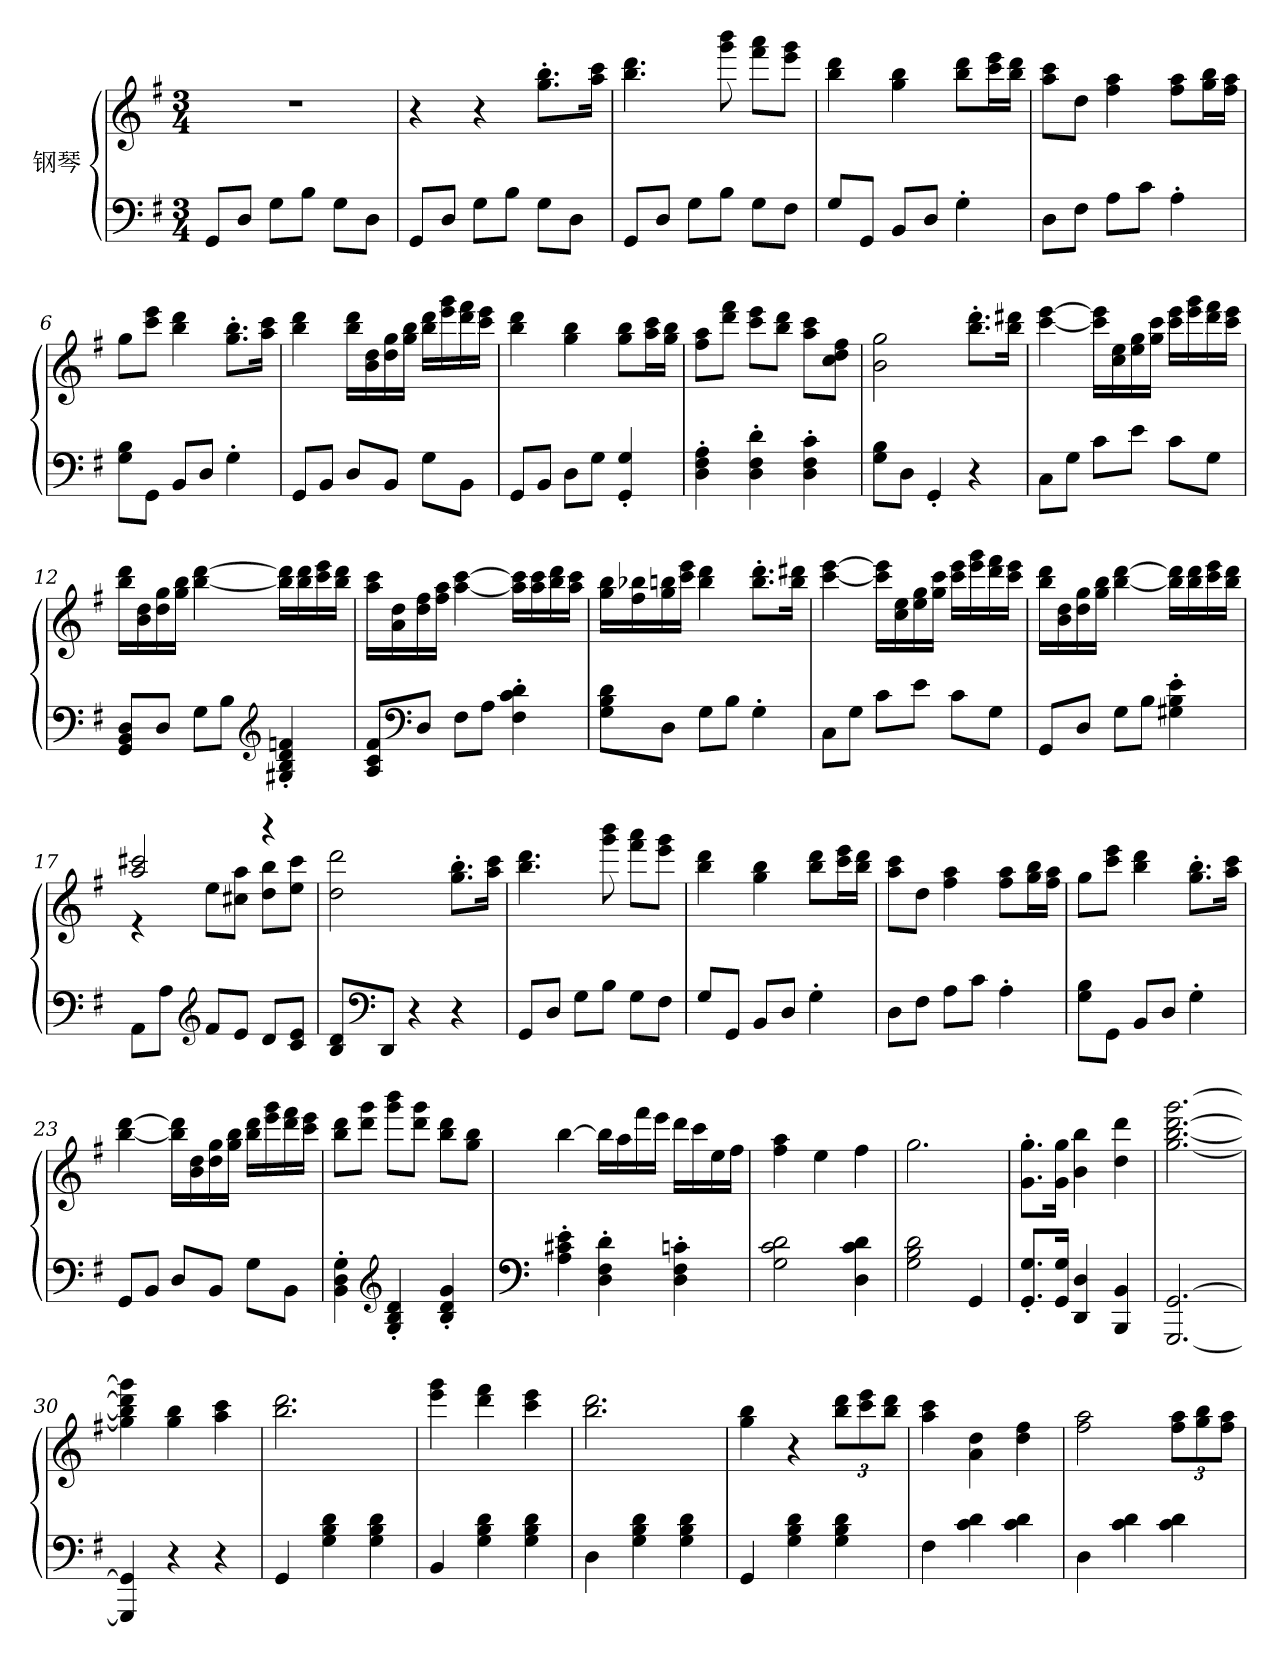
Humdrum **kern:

**kern	**kern
*part2	*part1
*staff2	*staff1
*I"钢琴	*I"钢琴
*clefF4	*clefG2
*k[f#]	*k[f#]
*M3/4	*M3/4
*MM120	*MM120
=1	=1
8GG/L	2.r
8D/J	.
8G\L	.
8B\J	.
8G\L	.
8D\J	.
=2	=2
8GG/L	4r
8D/J	.
8G\L	4r
8B\J	.
8G\L	8.gg\' 8.bb\'L
8D\J	.
.	16aa\ 16ccc\Jk
=3	=3
8GG/L	4.bb\ 4.ddd\
8D/J	.
8G\L	.
8B\J	8ggg\ 8bbb\
8G\L	8fff#\ 8aaa\L
8F#\J	8eee\ 8ggg\J
=4	=4
8G/L	4bb\ 4ddd\
8GG/J	.
8BB/L	4gg\ 4bb\
8D/J	.
4G'\	8bb\ 8ddd\L
.	16ccc\ 16eee\L
.	16bb\ 16ddd\JJ
=5	=5
8D\L	8aa\ 8ccc\L
8F#\J	8dd\J
8A\L	4ff#\ 4aa\
8c\J	.
4A'\	8ff#\ 8aa\L
.	16gg\ 16bb\L
.	16ff#\ 16aa\JJ
!!LO:LB:g=z
=6	=6
8G\ 8B\L	8gg\L
8GG\J	8ccc\ 8eee\J
8BB/L	4bb\ 4ddd\
8D/J	.
4G'\	8.gg\' 8.bb\'L
.	16aa\ 16ccc\Jk
=7	=7
8GG/L	4bb\ 4ddd\
8BB/J	.
8D/L	16bb\ 16ddd\LL
.	16b\ 16dd\
8BB/J	16dd\ 16gg\
.	16gg\ 16bb\JJ
8G\L	16bb\ 16ddd\LL
.	16eee\ 16ggg\
8BB\J	16ddd\ 16fff#\
.	16ccc\ 16eee\JJ
=8	=8
8GG/L	4bb\ 4ddd\
8BB/J	.
8D\L	4gg\ 4bb\
8G\J	.
4GG/' 4G/'	8gg\ 8bb\L
.	16aa\ 16ccc\L
.	16gg\ 16bb\JJ
=9	=9
4D\' 4F#\' 4A\'	8ff#\ 8aa\L
.	8ddd\ 8fff#\J
4D\' 4F#\' 4d\'	8ccc\ 8eee\L
.	8bb\ 8ddd\J
4D\' 4F#\' 4c\'	8aa\ 8ccc\L
.	8cc\ 8dd\ 8ff#\J
!!LO:LB:g=z
=10	=10
8G\ 8B\L	2b\ 2gg\
8D\J	.
4GG'/	.
4r	8.bb\' 8.ddd\'L
.	16bb\ 16ddd#X\Jk
=11	=11
8C\L	[4ccc\ [4eee\
8G\J	.
8c\L	16ccc\] 16eee\]LL
.	16cc\ 16ee\
8e\J	16ee\ 16gg\
.	16gg\ 16ccc\JJ
8c\L	16ccc\ 16eee\LL
.	16eee\ 16ggg\
8G\J	16ddd\ 16fff#\
.	16ccc\ 16eee\JJ
=12	=12
8GG/ 8BB/ 8D/L	16bb\ 16ddd\LL
.	16b\ 16dd\
8D/J	16dd\ 16gg\
.	16gg\ 16bb\JJ
8G\L	[4bb\ [4ddd\
8B\J	.
*clefG2	*
4G#X/' 4B/' 4d/' 4fn/'	16bb\] 16ddd\]LL
.	16bb\ 16ddd\
.	16ccc\ 16eee\
.	16bb\ 16ddd\JJ
!!LO:LB:g=z
=13	=13
8A/ 8c/ 8f#/L	16aa\ 16ccc\LL
.	16a\ 16dd\
*clefF4	*
8D/J	16dd\ 16ff#\
.	16ff#\ 16aa\JJ
8F#\L	[4aa\ [4ccc\
8A\J	.
4F#\' 4c\' 4d\'	16aa\] 16ccc\]LL
.	16aa\ 16ccc\
.	16bb\ 16ddd\
.	16aa\ 16ccc\JJ
=14	=14
8G\ 8B\ 8d\L	16gg\ 16bb\LL
.	16ff#\ 16bb-X\
8D\J	16gg\ 16bbn\
.	16ccc\ 16eee\JJ
8G\L	4bb\ 4ddd\
8B\J	.
4G'\	8.bb\' 8.ddd\'L
.	16bb\ 16ddd#X\Jk
=15	=15
8C\L	[4ccc\ [4eee\
8G\J	.
8c\L	16ccc\] 16eee\]LL
.	16cc\ 16ee\
8e\J	16ee\ 16gg\
.	16gg\ 16ccc\JJ
8c\L	16ccc\ 16eee\LL
.	16eee\ 16ggg\
8G\J	16ddd\ 16fff#\
.	16ccc\ 16eee\JJ
!!LO:LB:g=z
=16	=16
8GG/L	16bb\ 16ddd\LL
.	16b\ 16dd\
8D/J	16dd\ 16gg\
.	16gg\ 16bb\JJ
8G\L	[4bb\ [4ddd\
8B\J	.
4G#X\' 4B\' 4e\'	16bb\] 16ddd\]LL
.	16bb\ 16ddd\
.	16ccc\ 16eee\
.	16bb\ 16ddd\JJ
=17	=17
*	*^
8AA\L	2aa/ 2ccc#X/	4r
8A\J	.	.
*clefG2	*	*
8f#/L	.	8ee\L
8e/J	.	8cc#X\ 8aa\J
8d/L	4r	8dd\ 8bb\L
8c/ 8e/J	.	8ee\ 8ccc#\J
*	*v	*v
=18	=18
8B/ 8d/L	2dd\ 2ddd\
*clefF4	*
8DD/J	.
4r	.
4r	8.gg\' 8.bb\'L
.	16aa\ 16ccc\Jk
=19	=19
8GG/L	4.bb\ 4.ddd\
8D/J	.
8G\L	.
8B\J	8ggg\ 8bbb\
8G\L	8fff#\ 8aaa\L
8F#\J	8eee\ 8ggg\J
!!LO:LB:g=z
=20	=20
8G/L	4bb\ 4ddd\
8GG/J	.
8BB/L	4gg\ 4bb\
8D/J	.
4G'\	8bb\ 8ddd\L
.	16ccc\ 16eee\L
.	16bb\ 16ddd\JJ
=21	=21
8D\L	8aa\ 8ccc\L
8F#\J	8dd\J
8A\L	4ff#\ 4aa\
8c\J	.
4A'\	8ff#\ 8aa\L
.	16gg\ 16bb\L
.	16ff#\ 16aa\JJ
=22	=22
8G\ 8B\L	8gg\L
8GG\J	8ccc\ 8eee\J
8BB/L	4bb\ 4ddd\
8D/J	.
4G'\	8.gg\' 8.bb\'L
.	16aa\ 16ccc\Jk
=23	=23
8GG/L	[4bb\ [4ddd\
8BB/J	.
8D/L	16bb\] 16ddd\]LL
.	16b\ 16dd\
8BB/J	16dd\ 16gg\
.	16gg\ 16bb\JJ
8G\L	16bb\ 16ddd\LL
.	16eee\ 16ggg\
8BB\J	16ddd\ 16fff#\
.	16ccc\ 16eee\JJ
!!LO:PB:g=z
=24	=24
4BB\' 4D\' 4G\'	8bb\ 8ddd\L
.	8ddd\ 8ggg\J
*clefG2	*
4G/' 4B/' 4d/'	8ggg\ 8bbb\L
.	8ddd\ 8ggg\J
4B/' 4d/' 4g/'	8bb\ 8ddd\L
.	8gg\ 8bb\J
=25	=25
*clefF4	*
4A\' 4c#X\' 4e\'	[4bb\
4D\' 4F#\' 4d\'	16bb\LL]
.	16aa\
.	16fff#\
.	16eee\JJ
4D\' 4F#\' 4cn\'	16ddd\LL
.	16ccc\
.	16ee\
.	16ff#\JJ
=26	=26
2G\ 2c\ 2d\	4ff#\ 4aa\
.	4ee\
4D\ 4c\ 4d\	4ff#\
=27	=27
2G\ 2B\ 2d\	2.gg\
4GG/	.
=28	=28
8.GG/' 8.G/'L	8.g\' 8.gg\'L
16GG/ 16G/Jk	16g\ 16gg\Jk
4DD/ 4D/	4b\ 4bb\
4BBB/ 4BB/	4dd\ 4ddd\
=29	=29
[2.GGG/ [2.GG/	[2.gg\ [2.bb\ [2.ddd\ [2.ggg\
!!LO:LB:g=z
=30	=30
4GGG/] 4GG/]	4gg\] 4bb\] 4ddd\] 4ggg\]
4r	4gg\ 4bb\
4r	4aa\ 4ccc\
=31	=31
4GG/	2.bb\ 2.ddd\
4G\ 4B\ 4d\	.
4G\ 4B\ 4d\	.
=32	=32
4BB/	4eee\ 4ggg\
4G\ 4B\ 4d\	4ddd\ 4fff#\
4G\ 4B\ 4d\	4ccc\ 4eee\
=33	=33
4D\	2.bb\ 2.ddd\
4G\ 4B\ 4d\	.
4G\ 4B\ 4d\	.
=34	=34
4GG/	4gg\ 4bb\
4G\ 4B\ 4d\	4r
*	*Xbrackettup
4G\ 4B\ 4d\	12bb\ 12ddd\L
.	12ccc\ 12eee\
.	12bb\ 12ddd\J
=35	=35
4F#\	4aa\ 4ccc\
4c\ 4d\	4a\ 4dd\
4c\ 4d\	4dd\ 4ff#\
=36	=36
4D\	2ff#\ 2aa\
4c\ 4d\	.
4c\ 4d\	12ff#\ 12aa\L
.	12gg\ 12bb\
.	12ff#\ 12aa\J
=	=
*-	*-
